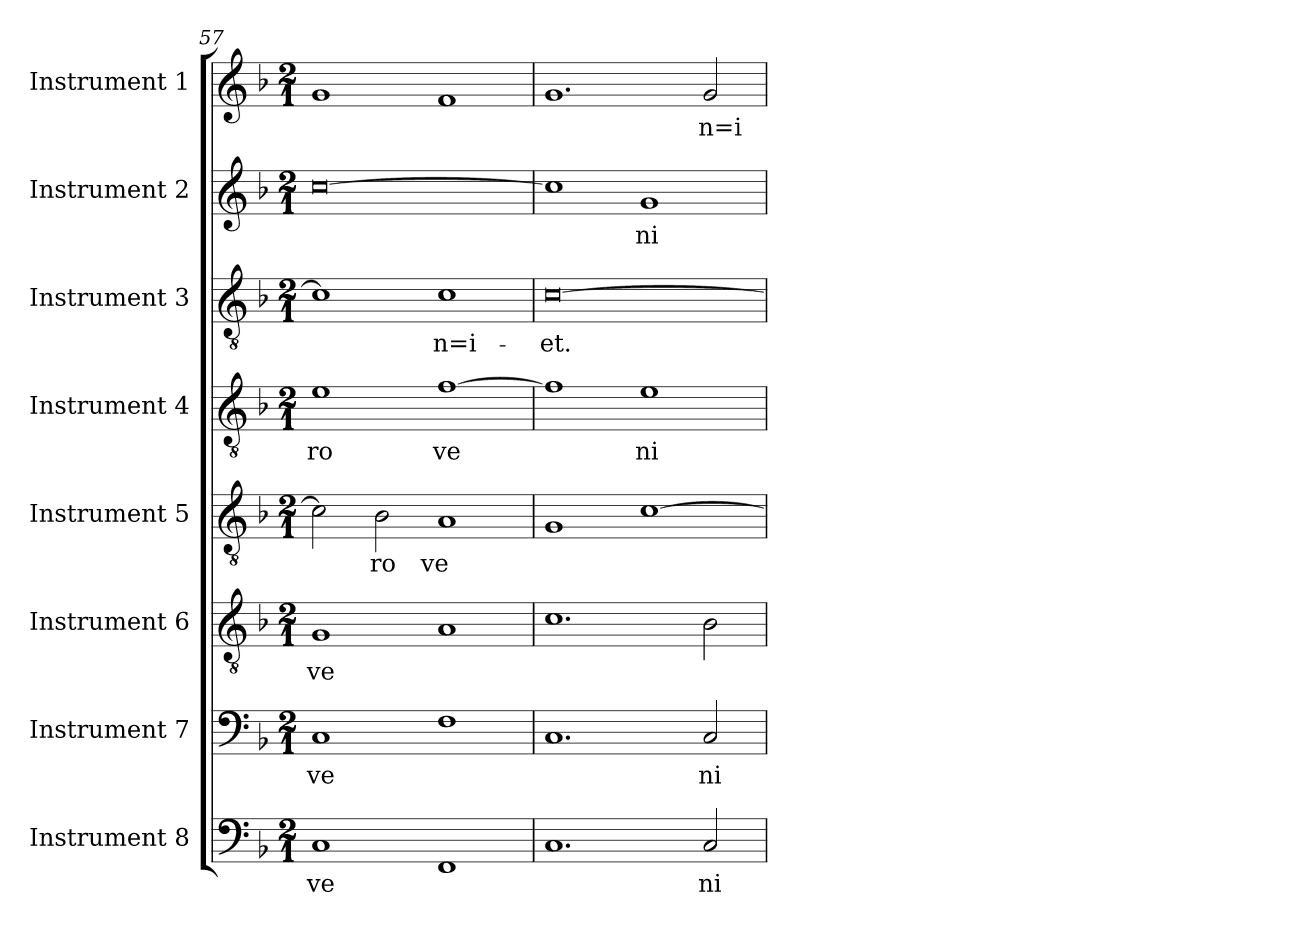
**kern	**text	**kern	**text	**kern	**text	**kern	**text	**kern	**text	**kern	**text	**kern	**text	**kern	**text
*part8	*part8	*part7	*part7	*part6	*part6	*part5	*part5	*part4	*part4	*part3	*part3	*part2	*part2	*part1	*part1
*staff8	*staff8	*staff7	*staff7	*staff6	*staff6	*staff5	*staff5	*staff4	*staff4	*staff3	*staff3	*staff2	*staff2	*staff1	*staff1
*I"Instrument 8	*	*I"Instrument 7	*	*I"Instrument 6	*	*I"Instrument 5	*	*I"Instrument 4	*	*I"Instrument 3	*	*I"Instrument 2	*	*I"Instrument 1	*
*clefF4	*	*clefF4	*	*clefGv2	*	*clefGv2	*	*clefGv2	*	*clefGv2	*	*clefG2	*	*clefG2	*
*k[b-]	*	*k[b-]	*	*k[b-]	*	*k[b-]	*	*k[b-]	*	*k[b-]	*	*k[b-]	*	*k[b-]	*
*F:	*	*F:	*	*F:	*	*F:	*	*F:	*	*F:	*	*F:	*	*F:	*
*M2/1	*	*M2/1	*	*M2/1	*	*M2/1	*	*M2/1	*	*M2/1	*	*M2/1	*	*M2/1	*
=57	=57	=57	=57	=57	=57	=57	=57	=57	=57	=57	=57	=57	=57	=57	=57
!	!LO:LY:b:cj	!	!LO:LY:b:cj	!	!LO:LY:b:cj	!	!LO:LY:b:cj	!	!LO:LY:b:cj	!	!LO:LY:b:cj	!	!LO:LY:b:cj	!	!LO:LY:b:cj
1C	ve-	1C	ve-	1G	ve-	2c\]	--	1e	-ro	1c]	--	[>0cc	--	1g	--
!	!	!	!	!	!	!	!LO:LY:b:cj	!	!	!	!	!	!	!	!
.	.	.	.	.	.	2B-\	-ro	.	.	.	.	.	.	.	.
!	!LO:LY:b:cj	!	!LO:LY:b:cj	!	!LO:LY:b:cj	!	!LO:LY:b:cj	!	!LO:LY:b:cj	!	!LO:LY:b:cj	!	!	!	!LO:LY:b:cj
1FF	--	1F	--	1A	--	1A	ve-	[>1f	ve-	1c	-n=i-	.	.	1f	--
=58	=58	=58	=58	=58	=58	=58	=58	=58	=58	=58	=58	=58	=58	=58	=58
!	!LO:LY:b:cj	!	!LO:LY:b:cj	!	!LO:LY:b:cj	!	!LO:LY:b:cj	!	!LO:LY:b:cj	!	!LO:LY:b:cj	!	!LO:LY:b:cj	!	!LO:LY:b:cj
1.C	--	1.C	--	1.c	--	1G	--	1f]	--	[>0c	-et.-	1cc]	--	1.g	--
!	!	!	!	!	!	!	!LO:LY:b:cj	!	!LO:LY:b:cj	!	!	!	!LO:LY:b:cj	!	!
.	.	.	.	.	.	[>1c	--	1e	-ni-	.	.	1g	-ni-	.	.
!	!LO:LY:b:cj	!	!LO:LY:b:cj	!	!LO:LY:b:cj	!	!	!	!	!	!	!	!	!	!LO:LY:b:cj
2C/	-ni-	2C/	-ni-	2B-\	--	.	.	.	.	.	.	.	.	2g/	-n=i-
=	=	=	=	=	=	=	=	=	=	=	=	=	=	=	=
*-	*-	*-	*-	*-	*-	*-	*-	*-	*-	*-	*-	*-	*-	*-	*-
